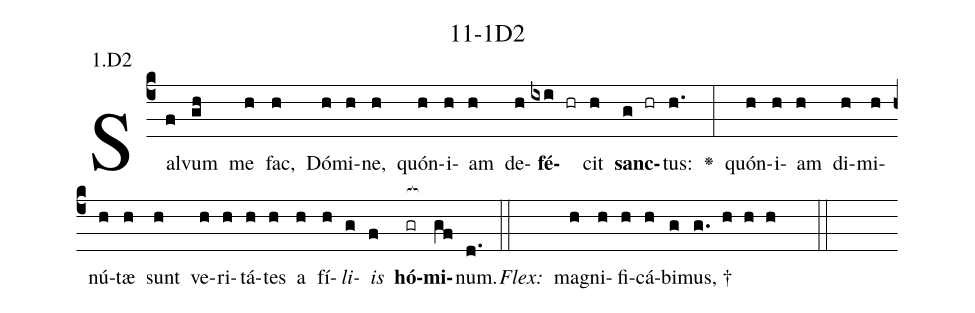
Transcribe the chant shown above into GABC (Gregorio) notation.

name: 11-1D2;
annotation: 1.D2;
%%
(c4)Sal(f)vum(gh) me(h) fac,(h) Dó(h)mi(h)ne,(h) quón(h)i(h)am(h) de(h)<b>fé</b>(ixi hr)cit(h) <b>sanc</b>(g hr)tus:(h.) <v>\greheightstar</v>(:) quón(h)i(h)am(h) di(h)mi(h)nú(h)tæ(h) sunt(h) ve(h)ri(h)tá(h)tes(h) a(h) fí(h)<i>li</i>(g)<i>is</i>(f) <b>hó</b>(gr[ocb:1{])<b>mi</b>(gf[ocb:0}])num.(d.) (::)
<i>Flex:</i>()  ma(h)gni(h)fi(h)cá(h)bi(g)mus, †(g. h h h  ::)

%E(h) u(h) o(g) u(f) a(gf) e.(d.) (::)
